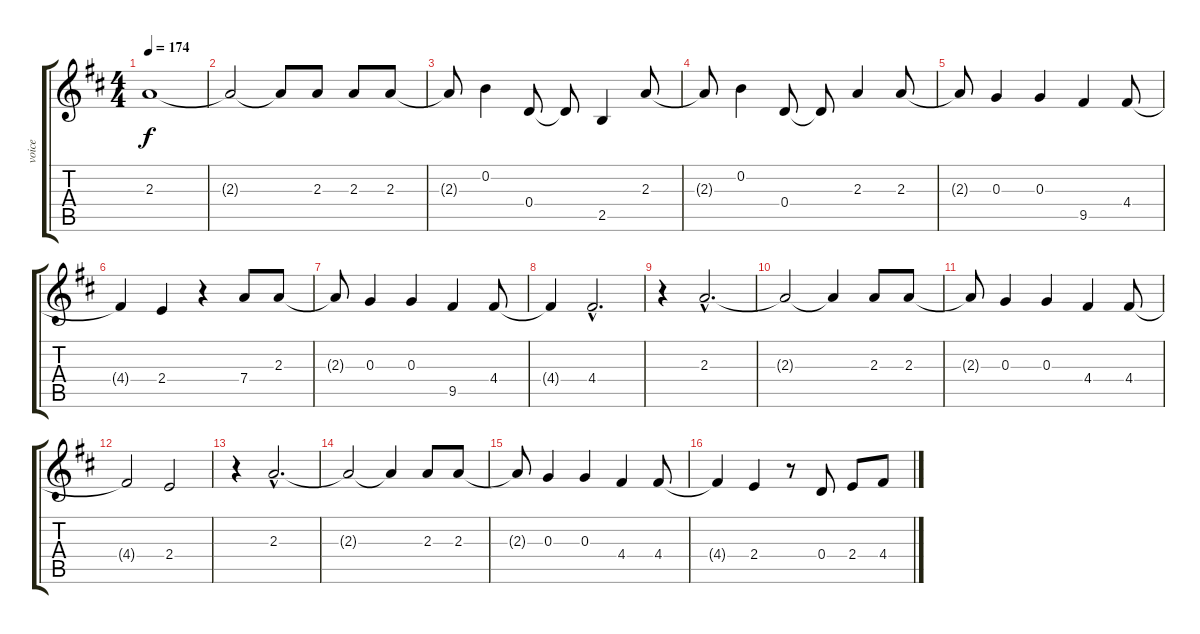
\track ("voice" "voice") {instrument acousticguitarnylon}
\staff {score tabs}
\tuning (E4 B3 G3 D3 A2 E2) {hide}
\ts (4 4)
\tempo 174
\clef g2
\ks d
2.3.1{dy f} |
2.3{t}.2 2.3{t}.8 2.3.8 2.3.8 2.3.8 |
2.3{t}.8 0.2.4 0.4.8 0.4{t}.8 2.5.4 2.3.8 |
2.3{t}.8 0.2.4 0.4.8 0.4{t}.8 2.3.4 2.3.8 |
2.3{t}.8 0.3.4 0.3.4 9.5.4 4.4.8 |
4.4{t}.4 2.4.4 r.4 7.4.8 2.3.8 |
2.3{t}.8 0.3.4 0.3.4 9.5.4 4.4.8 |
4.4{t}.4 4.4{hac}.2{d} |
r.4 2.3{hac}.2{d} |
2.3{t}.2 2.3{t}.4 2.3.8 2.3.8 |
2.3{t}.8 0.3.4 0.3.4 4.4.4 4.4.8 |
4.4{t}.2 2.4.2 |
r.4 2.3{hac}.2{d} |
2.3{t}.2 2.3{t}.4 2.3.8 2.3.8 |
2.3{t}.8 0.3.4 0.3.4 4.4.4 4.4.8 |
4.4{t}.4 2.4.4 r.8 0.4.8 2.4.8 4.4.8
